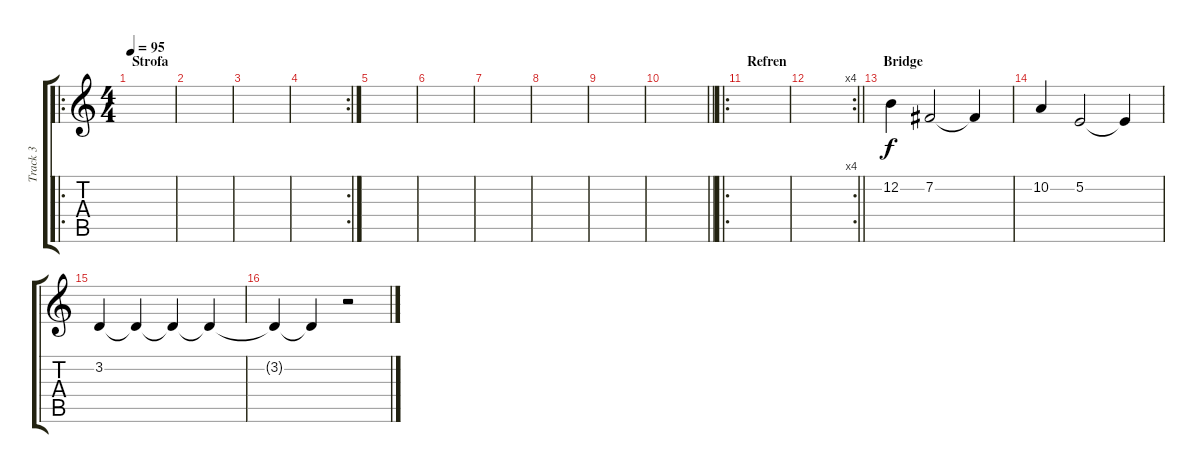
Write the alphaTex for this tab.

\track ("Track 3" "Track 3") {instrument viola}
\staff {score tabs}
\tuning (E4 B3 G3 D3 A2 E2) {hide}
\ro
\ts (4 4)
\section ("" "Strofa")
\tempo 95
\clef g2
\ks c
|
|
|
\rc 2
|
|
|
|
|
|
\barLineRight lightlight
|
\ro
\section ("" "Refren")
|
\rc 4
\barLineRight lightlight
|
\section ("" "Bridge")
12.2.4 7.2.2 7.2{t}.4 |
10.2.4 5.2.2 5.2{t}.4 |
3.2.4 3.2{t}.4 3.2{t}.4 3.2{t}.4 |
3.2{t}.4 3.2{t}.4 r.2
